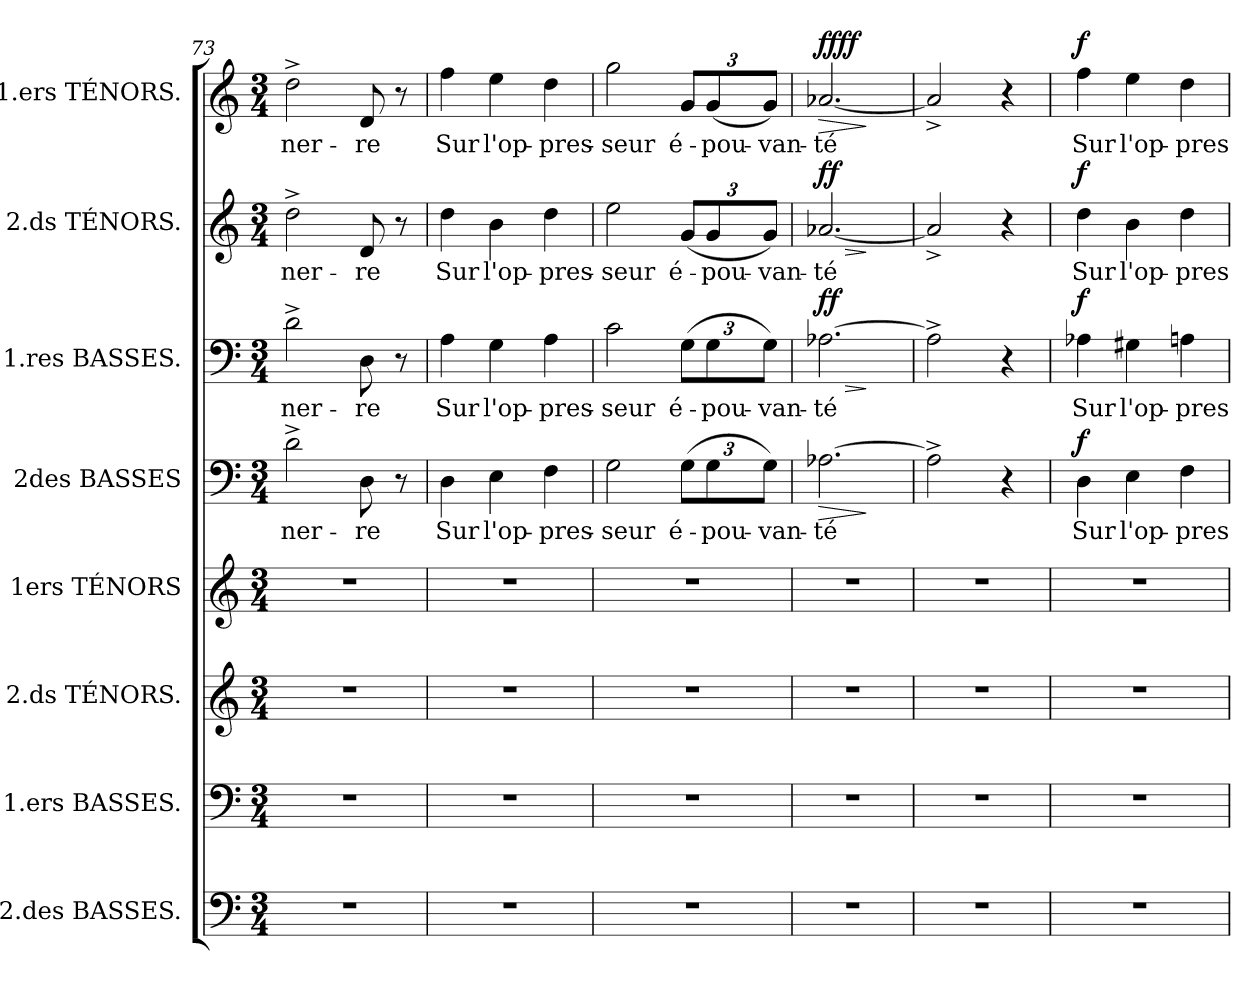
**kern	**kern	**kern	**kern	**kern	**text	**dynam	**kern	**text	**dynam	**kern	**text	**dynam	**kern	**text	**dynam
*part8	*part7	*part6	*part5	*part4	*part4	*part4	*part3	*part3	*part3	*part2	*part2	*part2	*part1	*part1	*part1
*staff8	*staff7	*staff6	*staff5	*staff4	*staff4	*staff4	*staff3	*staff3	*staff3	*staff2	*staff2	*staff2	*staff1	*staff1	*staff1
*I"2.des BASSES.	*I"1.ers BASSES.	*I"2.ds TÉNORS.	*I"1ers TÉNORS	*I"2des BASSES	*	*	*I"1.res BASSES.	*	*	*I"2.ds TÉNORS.	*	*	*I"1.ers TÉNORS.	*	*
*clefF4	*clefF4	*clefG2	*clefG2	*clefF4	*	*	*clefF4	*	*	*clefG2	*	*	*clefG2	*	*
*	*	*ITrd7c12	*ITrd7c12	*	*	*	*	*	*	*ITrd7c12	*	*	*ITrd7c12	*	*
*k[]	*k[]	*k[]	*k[]	*k[]	*	*	*k[]	*	*	*k[]	*	*	*k[]	*	*
*M3/4	*M3/4	*M3/4	*M3/4	*M3/4	*	*	*M3/4	*	*	*M3/4	*	*	*M3/4	*	*
=73	=73	=73	=73	=73	=73	=73	=73	=73	=73	=73	=73	=73	=73	=73	=73
2.r	2.r	2.r	2.r	2d^\	-ner-	.	2d^\	-ner-	.	2d^\	-ner-	.	2d^\	-ner-	.
.	.	.	.	8D\	-re	.	8D\	-re	.	8D/	-re	.	8D/	-re	.
.	.	.	.	8r	.	.	8r	.	.	8r	.	.	8r	.	.
=74	=74	=74	=74	=74	=74	=74	=74	=74	=74	=74	=74	=74	=74	=74	=74
2.r	2.r	2.r	2.r	4D\	Sur	.	4A\	Sur	.	4d\	Sur	.	4f\	Sur	.
.	.	.	.	4E\	l'op-	.	4G\	l'op-	.	4B\	l'op-	.	4e\	l'op-	.
.	.	.	.	4F\	-pres-	.	4A\	-pres-	.	4d\	-pres-	.	4d\	-pres-	.
=75	=75	=75	=75	=75	=75	=75	=75	=75	=75	=75	=75	=75	=75	=75	=75
2.r	2.r	2.r	2.r	2G\	-seur	.	2c\	-seur	.	2e\	-seur	.	2g\	-seur	.
.	.	.	.	(12G\L	é-	.	(12G\L	é-	.	(12G/L	é-	.	12G/L	é-	.
.	.	.	.	12G\	-pou-	.	12G\	-pou-	.	12G/	-pou-	.	(12G/	-pou-	.
.	.	.	.	12G\J)	-van-	.	12G\J)	-van-	.	12G/J)	-van-	.	12G/J)	-van-	.
=76	=76	=76	=76	=76	=76	=76	=76	=76	=76	=76	=76	=76	=76	=76	=76
!	!	!	!	!	!	!LO:HP:b	!	!	!LO:HP:b	!	!	!LO:HP:b	!	!	!LO:HP:b
2.r	2.r	2.r	2.r	[2.A-X\	-té	>	[2.A-X\	-té	> ff	[2.A-X/	-té	> ff	[2.A-X/	-té	> ff ff
.	.	.	.	.	.	]	.	.	]	.	.	]	.	.	]
!!LO:LB:g=z
=77	=77	=77	=77	=77	=77	=77	=77	=77	=77	=77	=77	=77	=77	=77	=77
2.r	2.r	2.r	2.r	2A-^\]	.	.	2A-^\]	.	.	2A-^/]	.	.	2A-^/]	.	.
.	.	.	.	4r	.	.	4r	.	.	4r	.	.	4r	.	.
=78	=78	=78	=78	=78	=78	=78	=78	=78	=78	=78	=78	=78	=78	=78	=78
2.r	2.r	2.r	2.r	4D\	Sur	f	4A-X\	Sur	f	4d\	Sur	f	4f\	Sur	f
.	.	.	.	4E\	-l'op-	.	4G#X\	l'op-	.	4B\	-l'op-	.	4e\	l'op-	.
.	.	.	.	4F\	-pres-	.	4An\	-pres-	.	4d\	-pres-	.	4d\	-pres-	.
=	=	=	=	=	=	=	=	=	=	=	=	=	=	=	=
*-	*-	*-	*-	*-	*-	*-	*-	*-	*-	*-	*-	*-	*-	*-	*-
